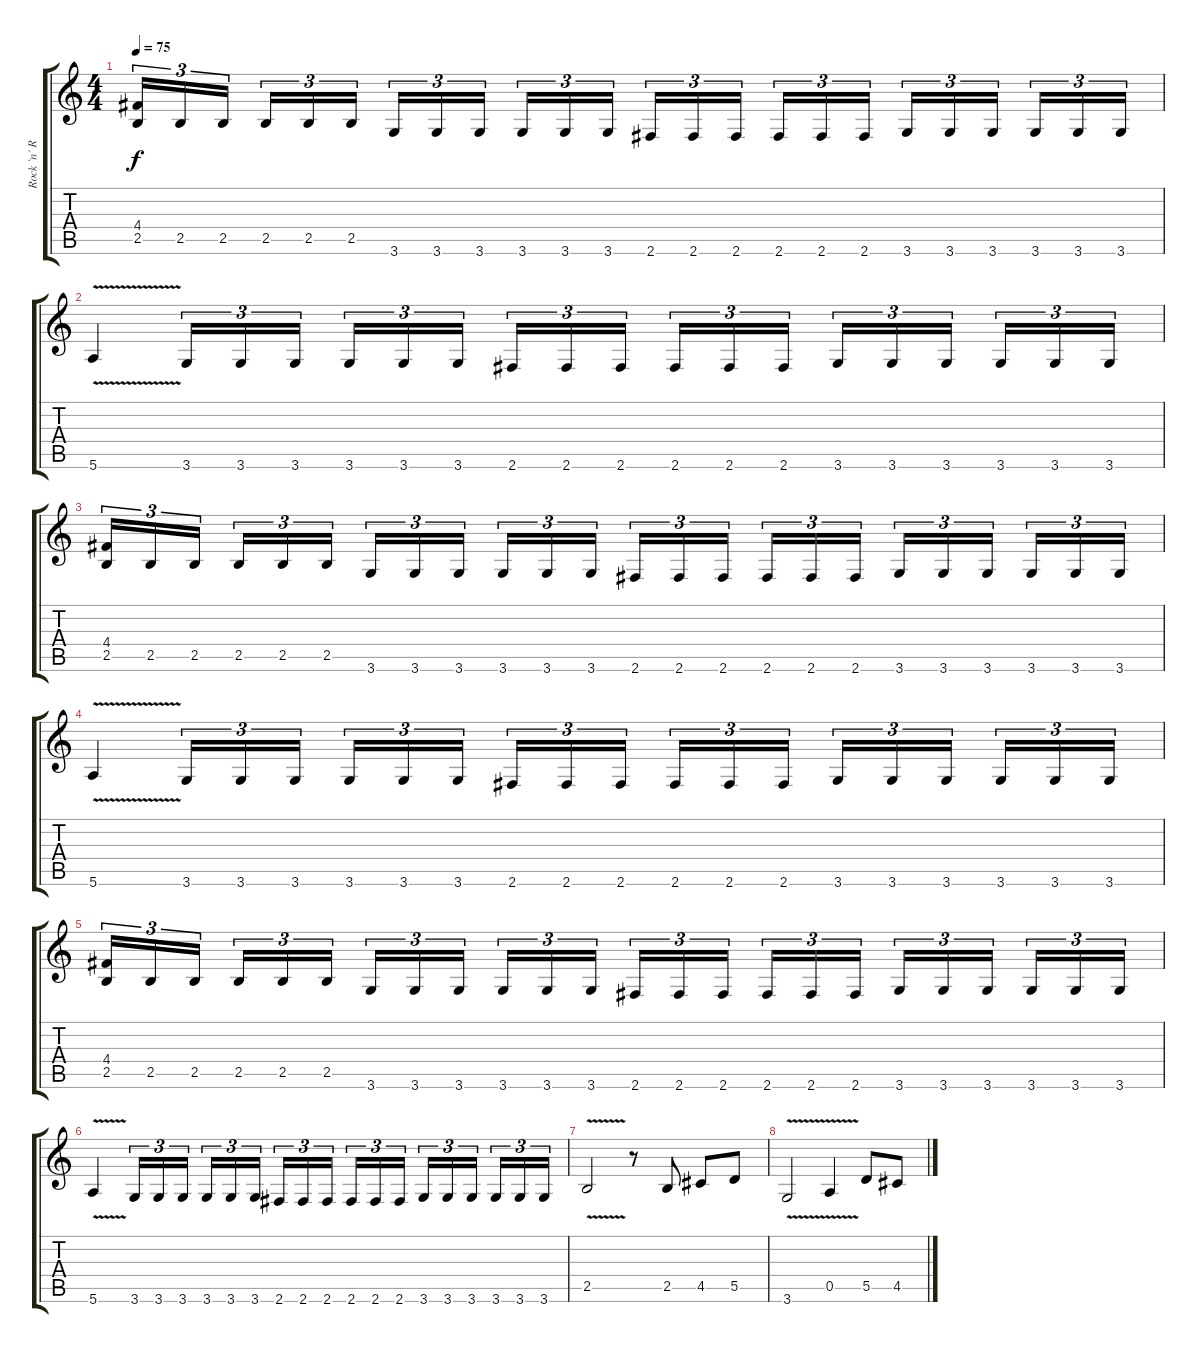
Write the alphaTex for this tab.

\track ("Rock `n´ Rolf" "Rock `n´ R") {instrument distortionguitar}
\staff {score tabs}
\tuning (E4 B3 G3 D3 A2 E2) {hide}
\ts (4 4)
\tempo 75
\clef g2
\ks c
(4.4 2.5).16{tu (3 2) dy f} 2.5.16{tu (3 2)} 2.5.16{tu (3 2)} 2.5.16{tu (3 2)} 2.5.16{tu (3 2)} 2.5.16{tu (3 2)} 3.6.16{tu (3 2)} 3.6.16{tu (3 2)} 3.6.16{tu (3 2)} 3.6.16{tu (3 2)} 3.6.16{tu (3 2)} 3.6.16{tu (3 2)} 2.6.16{tu (3 2)} 2.6.16{tu (3 2)} 2.6.16{tu (3 2)} 2.6.16{tu (3 2)} 2.6.16{tu (3 2)} 2.6.16{tu (3 2)} 3.6.16{tu (3 2)} 3.6.16{tu (3 2)} 3.6.16{tu (3 2)} 3.6.16{tu (3 2)} 3.6.16{tu (3 2)} 3.6.16{tu (3 2)} |
5.6{v}.4 3.6.16{tu (3 2)} 3.6.16{tu (3 2)} 3.6.16{tu (3 2)} 3.6.16{tu (3 2)} 3.6.16{tu (3 2)} 3.6.16{tu (3 2)} 2.6.16{tu (3 2)} 2.6.16{tu (3 2)} 2.6.16{tu (3 2)} 2.6.16{tu (3 2)} 2.6.16{tu (3 2)} 2.6.16{tu (3 2)} 3.6.16{tu (3 2)} 3.6.16{tu (3 2)} 3.6.16{tu (3 2)} 3.6.16{tu (3 2)} 3.6.16{tu (3 2)} 3.6.16{tu (3 2)} |
(4.4 2.5).16{tu (3 2)} 2.5.16{tu (3 2)} 2.5.16{tu (3 2)} 2.5.16{tu (3 2)} 2.5.16{tu (3 2)} 2.5.16{tu (3 2)} 3.6.16{tu (3 2)} 3.6.16{tu (3 2)} 3.6.16{tu (3 2)} 3.6.16{tu (3 2)} 3.6.16{tu (3 2)} 3.6.16{tu (3 2)} 2.6.16{tu (3 2)} 2.6.16{tu (3 2)} 2.6.16{tu (3 2)} 2.6.16{tu (3 2)} 2.6.16{tu (3 2)} 2.6.16{tu (3 2)} 3.6.16{tu (3 2)} 3.6.16{tu (3 2)} 3.6.16{tu (3 2)} 3.6.16{tu (3 2)} 3.6.16{tu (3 2)} 3.6.16{tu (3 2)} |
5.6{v}.4 3.6.16{tu (3 2)} 3.6.16{tu (3 2)} 3.6.16{tu (3 2)} 3.6.16{tu (3 2)} 3.6.16{tu (3 2)} 3.6.16{tu (3 2)} 2.6.16{tu (3 2)} 2.6.16{tu (3 2)} 2.6.16{tu (3 2)} 2.6.16{tu (3 2)} 2.6.16{tu (3 2)} 2.6.16{tu (3 2)} 3.6.16{tu (3 2)} 3.6.16{tu (3 2)} 3.6.16{tu (3 2)} 3.6.16{tu (3 2)} 3.6.16{tu (3 2)} 3.6.16{tu (3 2)} |
(4.4 2.5).16{tu (3 2)} 2.5.16{tu (3 2)} 2.5.16{tu (3 2)} 2.5.16{tu (3 2)} 2.5.16{tu (3 2)} 2.5.16{tu (3 2)} 3.6.16{tu (3 2)} 3.6.16{tu (3 2)} 3.6.16{tu (3 2)} 3.6.16{tu (3 2)} 3.6.16{tu (3 2)} 3.6.16{tu (3 2)} 2.6.16{tu (3 2)} 2.6.16{tu (3 2)} 2.6.16{tu (3 2)} 2.6.16{tu (3 2)} 2.6.16{tu (3 2)} 2.6.16{tu (3 2)} 3.6.16{tu (3 2)} 3.6.16{tu (3 2)} 3.6.16{tu (3 2)} 3.6.16{tu (3 2)} 3.6.16{tu (3 2)} 3.6.16{tu (3 2)} |
5.6{v}.4 3.6.16{tu (3 2)} 3.6.16{tu (3 2)} 3.6.16{tu (3 2)} 3.6.16{tu (3 2)} 3.6.16{tu (3 2)} 3.6.16{tu (3 2)} 2.6.16{tu (3 2)} 2.6.16{tu (3 2)} 2.6.16{tu (3 2)} 2.6.16{tu (3 2)} 2.6.16{tu (3 2)} 2.6.16{tu (3 2)} 3.6.16{tu (3 2)} 3.6.16{tu (3 2)} 3.6.16{tu (3 2)} 3.6.16{tu (3 2)} 3.6.16{tu (3 2)} 3.6.16{tu (3 2)} |
2.5{v}.2 r.8 2.5.8 4.5.8 5.5.8 |
3.6{v}.2 0.5{v}.4 5.5.8 4.5.8
